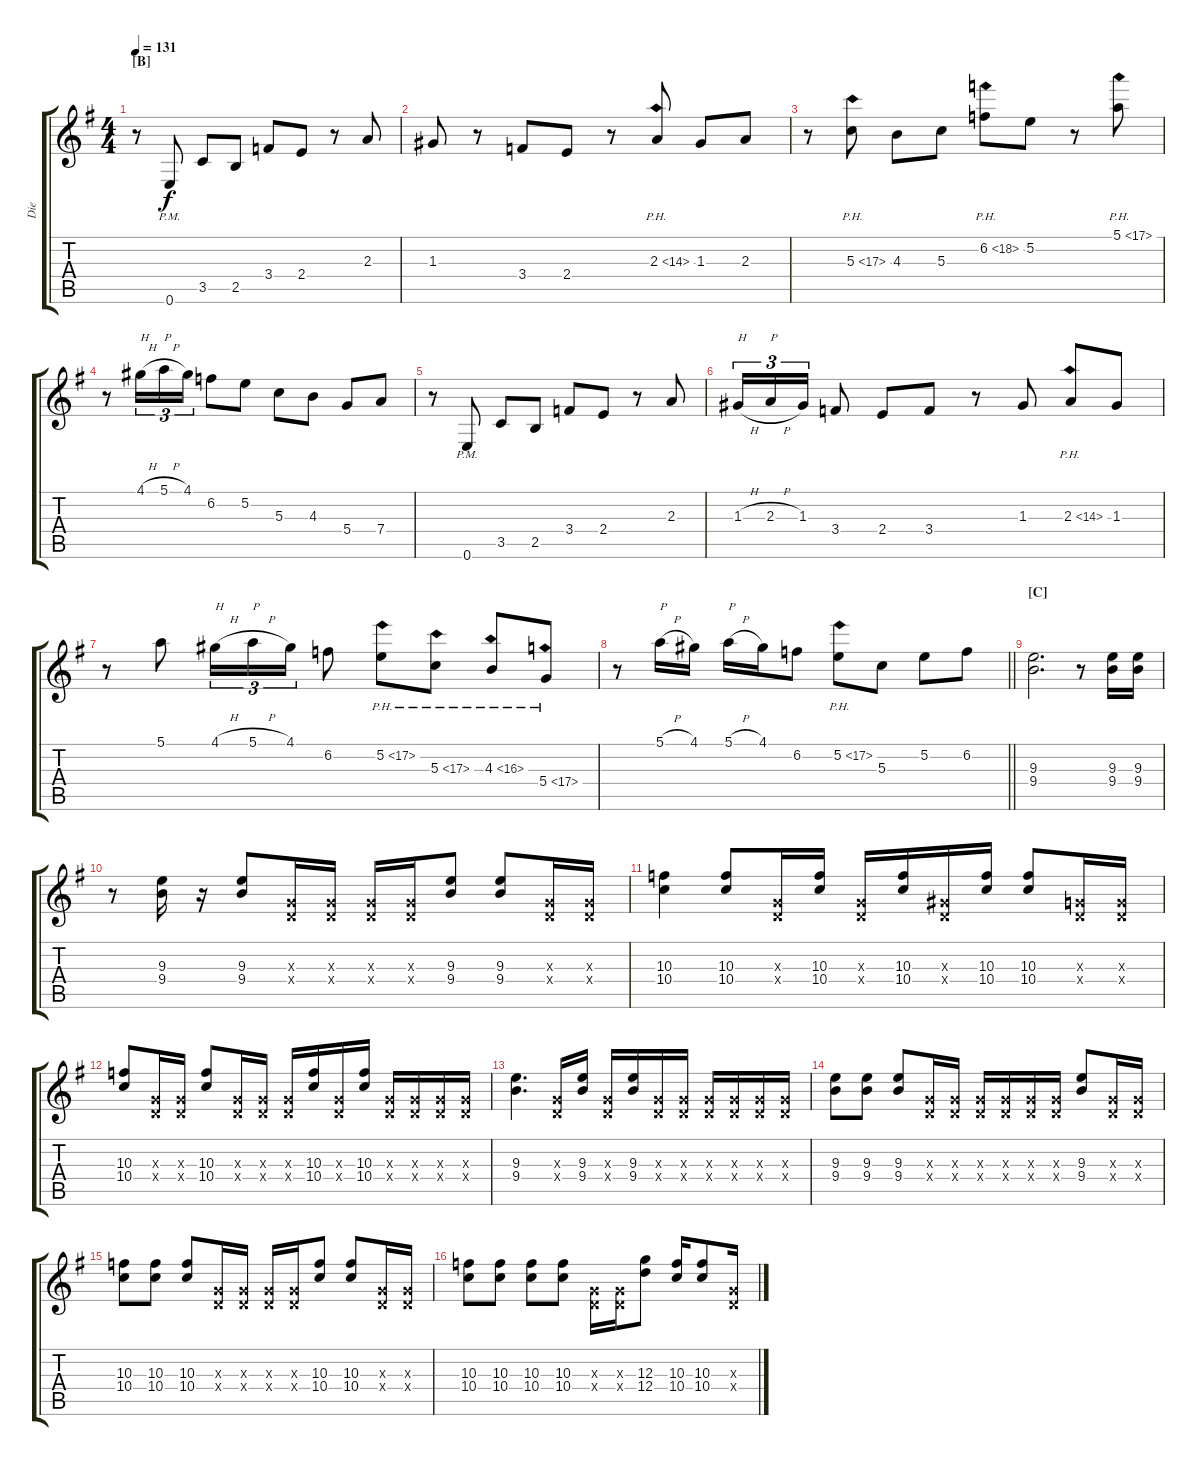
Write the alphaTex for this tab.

\track ("Die" "Die") {instrument distortionguitar}
\staff {score tabs}
\tuning (E4 B3 G3 D3 A2 E2) {hide}
\ts (4 4)
\section ("" "[B]")
\tempo 131
\clef g2
\ks eminor
r.8{dy f} 0.6{pm}.8 3.5.8 2.5.8 3.4.8 2.4.8 r.8 2.3.8 |
1.3.8 r.8 3.4.8 2.4.8 r.8 2.3{ph 12}.8 1.3.8 2.3.8 |
r.8 5.3{ph 12}.8 4.3.8 5.3.8 6.2{ph 12}.8 5.2.8 r.8 5.1{ph 12}.8 |
r.8 4.1{h}.16{tu (3 2) txt "H"} 5.1{h}.16{tu (3 2) txt "P"} 4.1.16{tu (3 2)} 6.2.8 5.2.8 5.3.8 4.3.8 5.4.8 7.4.8 |
r.8 0.6{pm}.8 3.5.8 2.5.8 3.4.8 2.4.8 r.8 2.3.8 |
1.3{h}.16{tu (3 2) txt "H"} 2.3{h}.16{tu (3 2) txt "P"} 1.3.16{tu (3 2)} 3.4.8 2.4.8 3.4.8 r.8 1.3.8 2.3{ph 12}.8 1.3.8 |
r.8 5.1.8 4.1{h}.16{tu (3 2) txt "H"} 5.1{h}.16{tu (3 2) txt "P"} 4.1.16{tu (3 2)} 6.2.8 5.2{ph 12}.8 5.3{ph 12}.8 4.3{ph 12}.8 5.4{ph 12}.8 |
\barLineRight lightlight
r.8 5.1{h}.16{txt "P"} 4.1.16 5.1{h}.16{txt "P"} 4.1.16 6.2.8 5.2{ph 12}.8 5.3.8 5.2.8 6.2.8 |
\section ("" "[C]")
(9.3 9.4).2{d} r.8 (9.3 9.4).16 (9.3 9.4).16 |
r.8 (9.3 9.4).16 r.16 (9.3 9.4).8 (0.3{x} 0.4{x}).16 (0.3{x} 0.4{x}).16 (0.3{x} 0.4{x}).16 (0.3{x} 0.4{x}).16 (9.3 9.4).8 (9.3 9.4).8 (0.3{x} 0.4{x}).16 (0.3{x} 0.4{x}).16 |
(10.3 10.4).4 (10.3 10.4).8 (0.3{x} 0.4{x}).16 (10.3 10.4).16 (0.3{x} 0.4{x}).16 (10.3 10.4).16 (1.3{x} 0.4{x}).16 (10.3 10.4).16 (10.3 10.4).8 (0.3{x} 0.4{x}).16 (0.3{x} 0.4{x}).16 |
(10.3 10.4).8 (0.3{x} 0.4{x}).16 (0.3{x} 0.4{x}).16 (10.3 10.4).8 (0.3{x} 0.4{x}).16 (0.3{x} 0.4{x}).16 (0.3{x} 0.4{x}).16 (10.3 10.4).16 (0.3{x} 0.4{x}).16 (10.3 10.4).16 (0.3{x} 0.4{x}).16 (0.3{x} 0.4{x}).16 (0.3{x} 0.4{x}).16 (0.3{x} 0.4{x}).16 |
(9.3 9.4).4{d} (0.3{x} 0.4{x}).16 (9.3 9.4).16 (0.3{x} 0.4{x}).16 (9.3 9.4).16 (0.3{x} 0.4{x}).16 (0.3{x} 0.4{x}).16 (0.3{x} 0.4{x}).16 (0.3{x} 0.4{x}).16 (0.3{x} 0.4{x}).16 (0.3{x} 0.4{x}).16 |
(9.3 9.4).8 (9.3 9.4).8 (9.3 9.4).8 (0.3{x} 0.4{x}).16 (0.3{x} 0.4{x}).16 (0.3{x} 0.4{x}).16 (0.3{x} 0.4{x}).16 (0.3{x} 0.4{x}).16 (0.3{x} 0.4{x}).16 (9.3 9.4).8 (0.3{x} 0.4{x}).16 (0.3{x} 0.4{x}).16 |
(10.3 10.4).8 (10.3 10.4).8 (10.3 10.4).8 (0.3{x} 0.4{x}).16 (0.3{x} 0.4{x}).16 (0.3{x} 0.4{x}).16 (0.3{x} 0.4{x}).16 (10.3 10.4).8 (10.3 10.4).8 (0.3{x} 0.4{x}).16 (0.3{x} 0.4{x}).16 |
(10.3 10.4).8 (10.3 10.4).8 (10.3 10.4).8 (10.3 10.4).8 (0.3{x} 0.4{x}).16 (0.3{x} 0.4{x}).16 (12.3 12.4).8 (10.3 10.4).16 (10.3 10.4).8 (0.3{x} 0.4{x}).16
